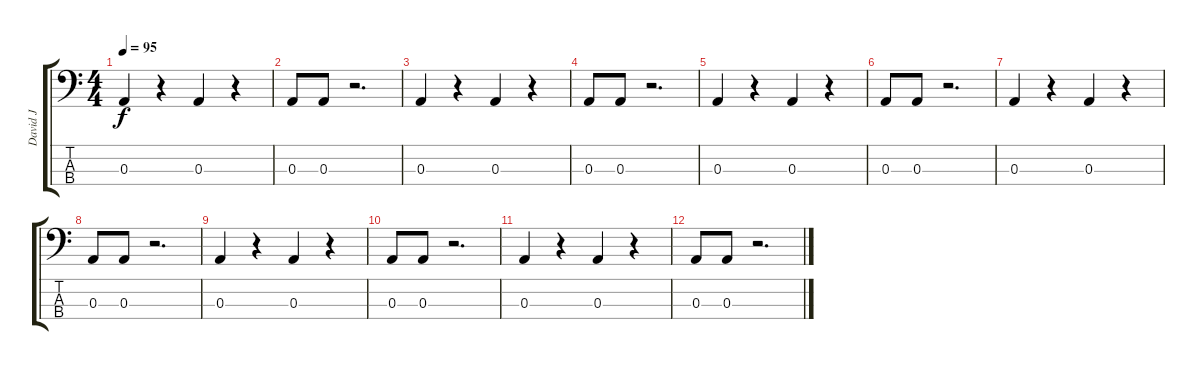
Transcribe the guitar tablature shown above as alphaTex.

\track ("David J " "David J ") {instrument electricbassfinger}
\staff {score tabs}
\tuning (G2 D2 A1 E1) {hide}
\ts (4 4)
\tempo 95
\clef f4
\ks c
0.3.4{dy f} r.4 0.3.4 r.4 |
0.3.8 0.3.8 r.2{d} |
0.3.4 r.4 0.3.4 r.4 |
0.3.8 0.3.8 r.2{d} |
0.3.4 r.4 0.3.4 r.4 |
0.3.8 0.3.8 r.2{d} |
0.3.4 r.4 0.3.4 r.4 |
0.3.8 0.3.8 r.2{d} |
0.3.4 r.4 0.3.4 r.4 |
0.3.8 0.3.8 r.2{d} |
0.3.4 r.4 0.3.4 r.4 |
0.3.8 0.3.8 r.2{d}
